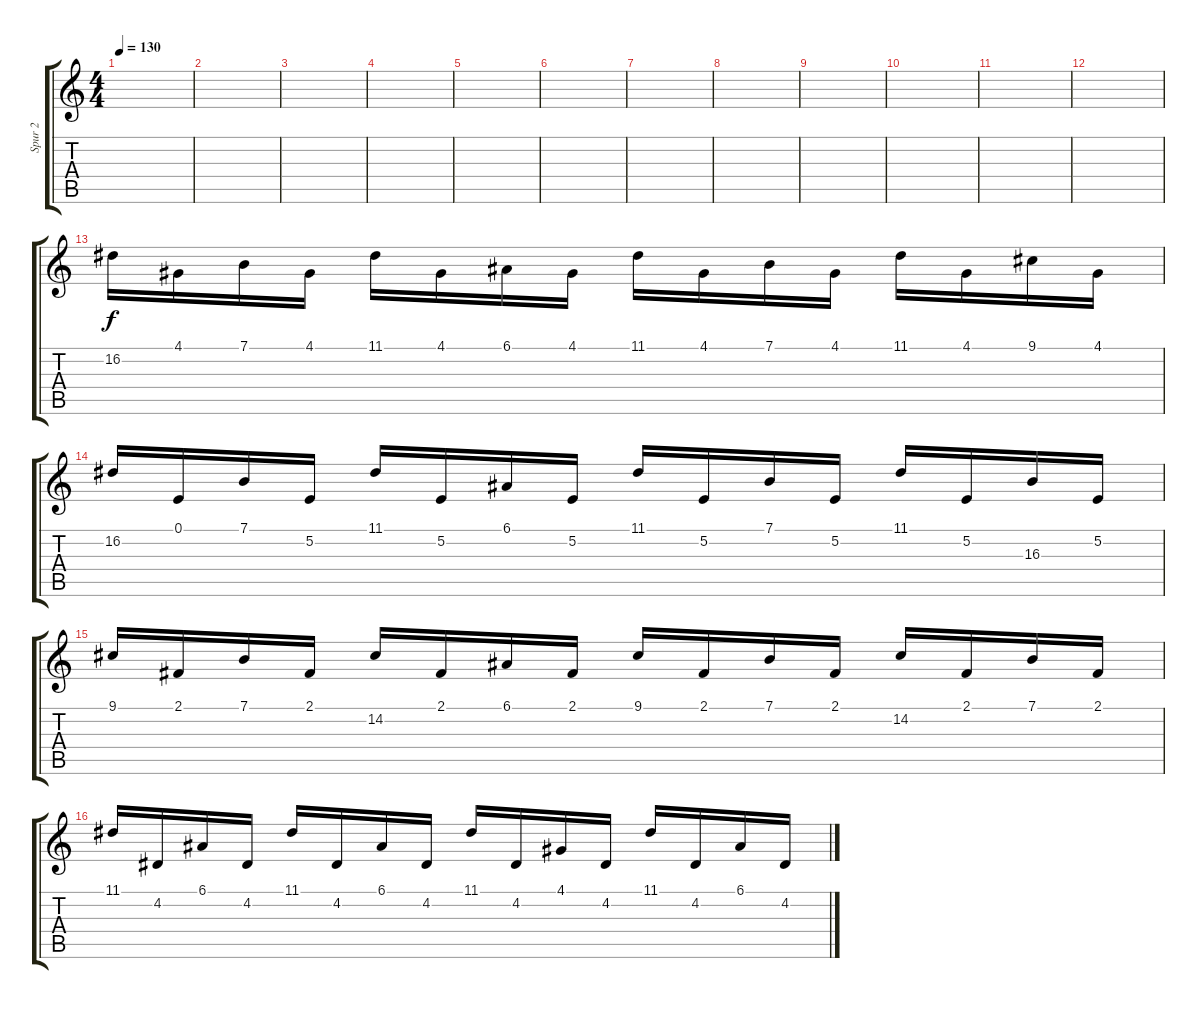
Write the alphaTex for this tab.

\track ("Spur 2" "Spur 2") {instrument harpsichord}
\staff {score tabs}
\tuning (E4 B3 G3 D3 A2 E2) {hide}
\ts (4 4)
\tempo 130
\clef g2
\ks c
|
|
|
|
|
|
|
|
|
|
|
|
16.2.16 4.1.16 7.1.16 4.1.16 11.1.16 4.1.16 6.1.16 4.1.16 11.1.16 4.1.16 7.1.16 4.1.16 11.1.16 4.1.16 9.1.16 4.1.16 |
16.2.16 0.1.16 7.1.16 5.2.16 11.1.16 5.2.16 6.1.16 5.2.16 11.1.16 5.2.16 7.1.16 5.2.16 11.1.16 5.2.16 16.3.16 5.2.16 |
9.1.16 2.1.16 7.1.16 2.1.16 14.2.16 2.1.16 6.1.16 2.1.16 9.1.16 2.1.16 7.1.16 2.1.16 14.2.16 2.1.16 7.1.16 2.1.16 |
11.1.16 4.2.16 6.1.16 4.2.16 11.1.16 4.2.16 6.1.16 4.2.16 11.1.16 4.2.16 4.1.16 4.2.16 11.1.16 4.2.16 6.1.16 4.2.16
